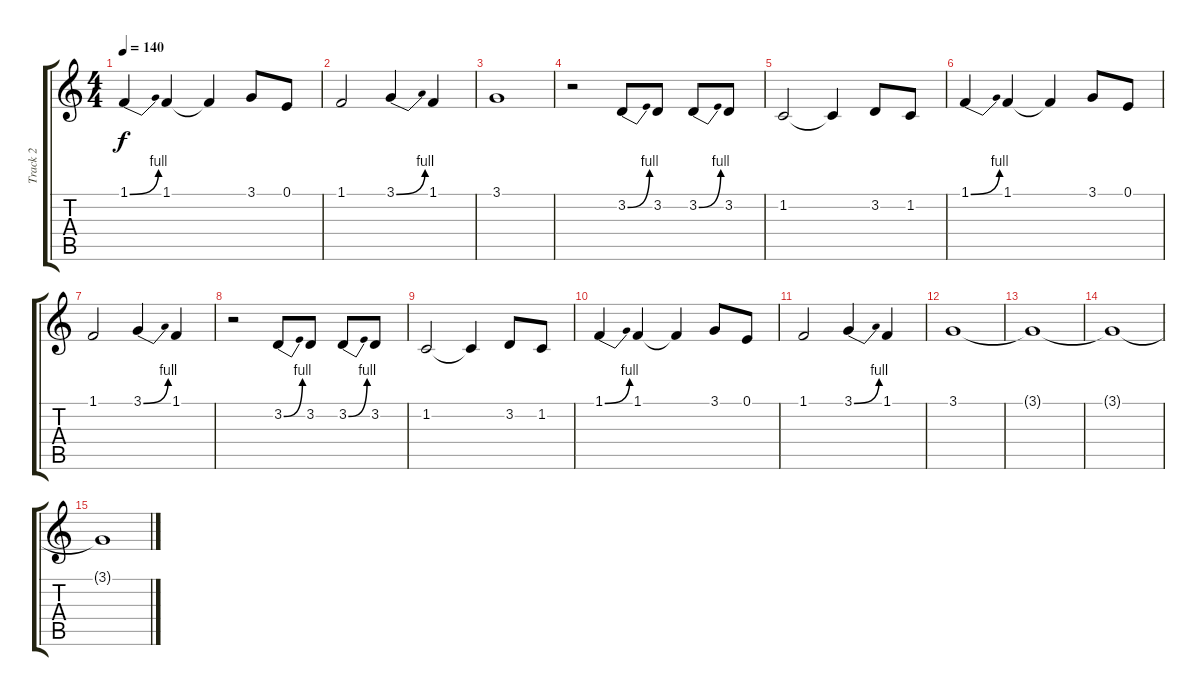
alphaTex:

\track ("Track 2" "Track 2") {instrument bassoon}
\staff {score tabs}
\tuning (E4 B3 G3 D3 A2 E2) {hide}
\ts (4 4)
\tempo 140
\clef g2
\ks c
1.1{be (bend 0 0 60 4)}.4{dy f} 1.1.4 1.1{t}.4 3.1.8 0.1.8 |
1.1.2 3.1{be (bend 0 0 60 4)}.4 1.1.4 |
3.1.1 |
r.2 3.2{be (bend 0 0 60 4)}.8 3.2.8 3.2{be (bend 0 0 60 4)}.8 3.2.8 |
1.2.2 1.2{t}.4 3.2.8 1.2.8 |
1.1{be (bend 0 0 60 4)}.4 1.1.4 1.1{t}.4 3.1.8 0.1.8 |
1.1.2 3.1{be (bend 0 0 60 4)}.4 1.1.4 |
r.2 3.2{be (bend 0 0 60 4)}.8 3.2.8 3.2{be (bend 0 0 60 4)}.8 3.2.8 |
1.2.2 1.2{t}.4 3.2.8 1.2.8 |
1.1{be (bend 0 0 60 4)}.4 1.1.4 1.1{t}.4 3.1.8 0.1.8 |
1.1.2 3.1{be (bend 0 0 60 4)}.4 1.1.4 |
3.1.1 |
3.1{t}.1 |
3.1{t}.1 |
3.1{t}.1
